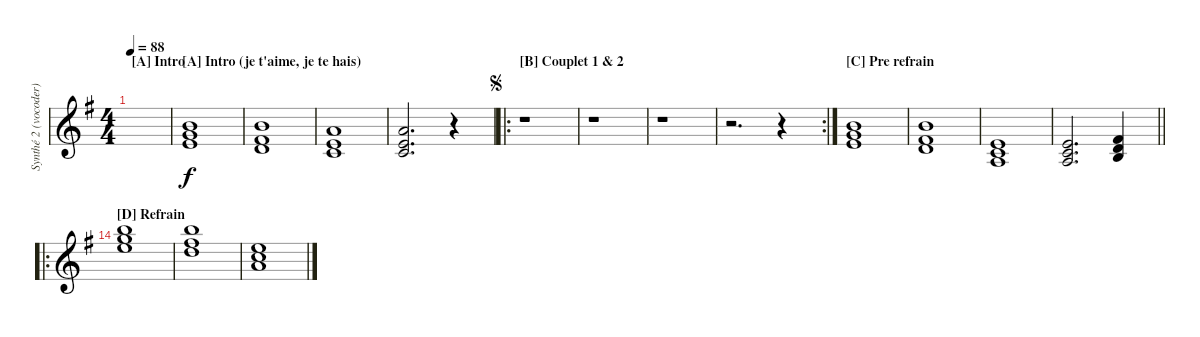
\defaultSystemsLayout 4
\bracketExtendMode groupsimilarinstruments
\firstSystemTrackNameMode fullname
\otherSystemsTrackNameMode fullname
\defaultBarNumberDisplay FirstOfSystem
\track ("Synthé 2 (vocoder)" "pno.") {defaultSystemsLayout 4 instrument brightacousticpiano}
\staff {score}
\tuning (E4 B3 G3 D3 A2 E2)
\ts (4 4)
\section ("A" "Intro")
\ac
\tempo 88
\clef g2
\ks g
|
\section ("A" "Intro (je t'aime, je te hais)")
(12.3{acc forcenatural} 12.2{acc forcenatural} 0.1{acc forcenatural}).1{beam Up} |
(7.2{acc #} 7.1{acc forcenatural} 7.3{acc forcenatural}).1{beam Up} |
(10.4{acc forcenatural} 0.1{acc forcenatural} 10.2{acc forcenatural}).1{beam Up} |
(1.2{acc forcenatural} 0.1{acc forcenatural} 14.3{acc forcenatural}).2{d beam Up} r.4{beam Down} |
\ro
\section ("B" "Couplet 1 & 2")
\jump segno
r.1{beam Down} |
r.1{beam Down} |
r.1{beam Down} |
\rc 2
r.2{d beam Down} r.4{beam Down} |
\section ("C" "Pre refrain")
(12.3{acc forcenatural} 12.2{acc forcenatural} 14.4{acc forcenatural}).1{beam Up} |
(2.1{acc #} 21.4{acc forcenatural} 7.3{acc forcenatural}).1{beam Up} |
(1.2{acc forcenatural} 0.1{acc forcenatural} 7.4{acc forcenatural}).1{beam Up} |
\section ("" "")
\barLineRight lightlight
(1.2{acc forcenatural} 0.1{acc forcenatural} 7.4{acc forcenatural}).2{d beam Up} (12.4{acc forcenatural} 11.3{acc #} 14.5{acc forcenatural}).4{beam Up} |
\ro
\section ("D" "Refrain")
(21.3{acc forcenatural} 20.2{acc forcenatural} 19.1{acc forcenatural}).1{beam Down} |
(19.3{acc forcenatural} 19.2{acc #} 19.1{acc forcenatural}).1{beam Down} |
(17.3{acc forcenatural} 19.4{acc forcenatural} 17.2{acc forcenatural}).1{beam Down}
